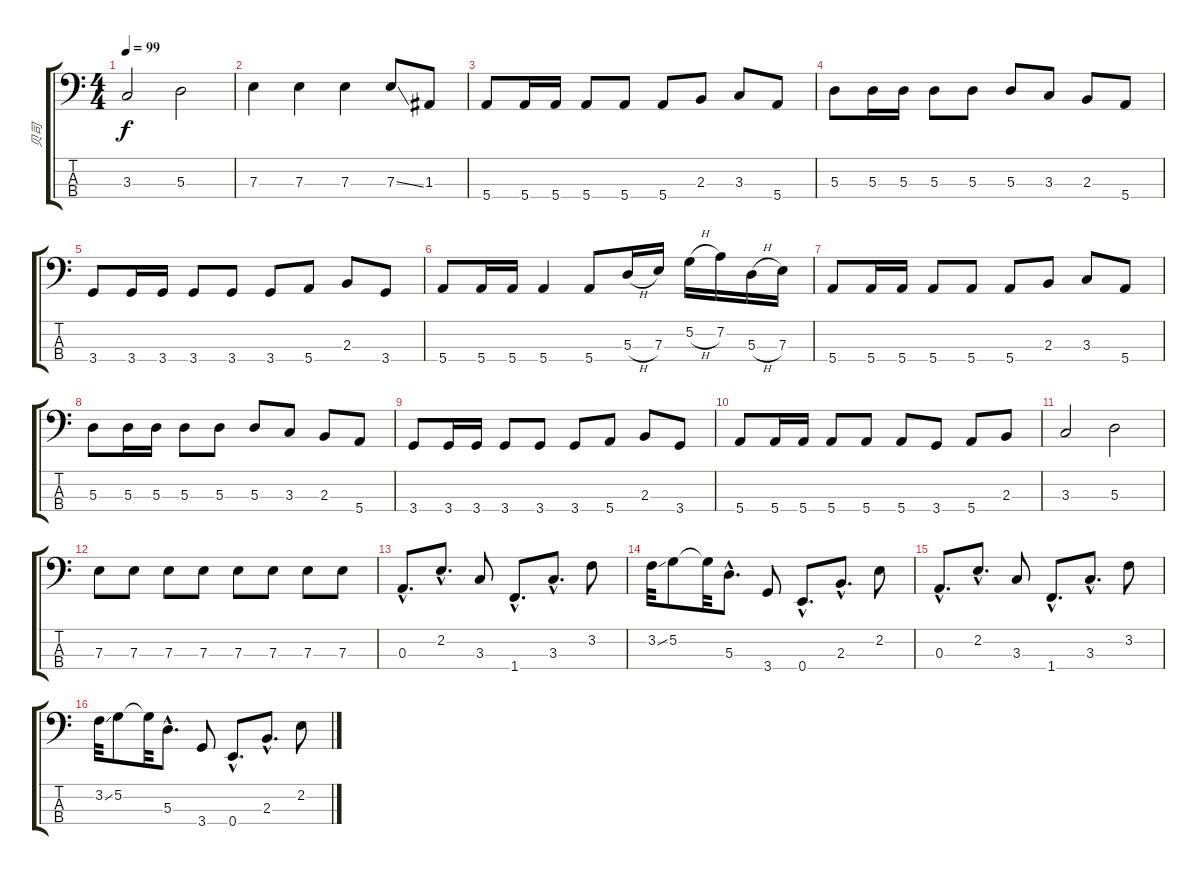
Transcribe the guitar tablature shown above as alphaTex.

\track ("贝司" "贝司") {instrument electricbassfinger}
\staff {score tabs}
\tuning (G2 D2 A1 E1) {hide}
\ts (4 4)
\tempo 99
\clef f4
\ks c
3.3.2{dy f} 5.3.2 |
7.3.4 7.3.4 7.3.4 7.3{ss}.8 1.3.8 |
5.4.8 5.4.16 5.4.16 5.4.8 5.4.8 5.4.8 2.3.8 3.3.8 5.4.8 |
5.3.8 5.3.16 5.3.16 5.3.8 5.3.8 5.3.8 3.3.8 2.3.8 5.4.8 |
3.4.8 3.4.16 3.4.16 3.4.8 3.4.8 3.4.8 5.4.8 2.3.8 3.4.8 |
5.4.8 5.4.16 5.4.16 5.4.4 5.4.8 5.3{h}.16 7.3.16 5.2{h}.16 7.2.16 5.3{h}.16 7.3.16 |
5.4.8 5.4.16 5.4.16 5.4.8 5.4.8 5.4.8 2.3.8 3.3.8 5.4.8 |
5.3.8 5.3.16 5.3.16 5.3.8 5.3.8 5.3.8 3.3.8 2.3.8 5.4.8 |
3.4.8 3.4.16 3.4.16 3.4.8 3.4.8 3.4.8 5.4.8 2.3.8 3.4.8 |
5.4.8 5.4.16 5.4.16 5.4.8 5.4.8 5.4.8 3.4.8 5.4.8 2.3.8 |
3.3.2 5.3.2 |
7.3.8 7.3.8 7.3.8 7.3.8 7.3.8 7.3.8 7.3.8 7.3.8 |
0.3{hac}.8{d} 2.2{hac}.8{d} 3.3.8 1.4{hac}.8{d} 3.3{hac}.8{d} 3.2.8 |
3.2{ss}.32 5.2.8 5.2{t}.32 5.3{hac}.8{d} 3.4.8 0.4{hac}.8{d} 2.3{hac}.8{d} 2.2.8 |
0.3{hac}.8{d} 2.2{hac}.8{d} 3.3.8 1.4{hac}.8{d} 3.3{hac}.8{d} 3.2.8 |
3.2{ss}.32 5.2.8 5.2{t}.32 5.3{hac}.8{d} 3.4.8 0.4{hac}.8{d} 2.3{hac}.8{d} 2.2.8
